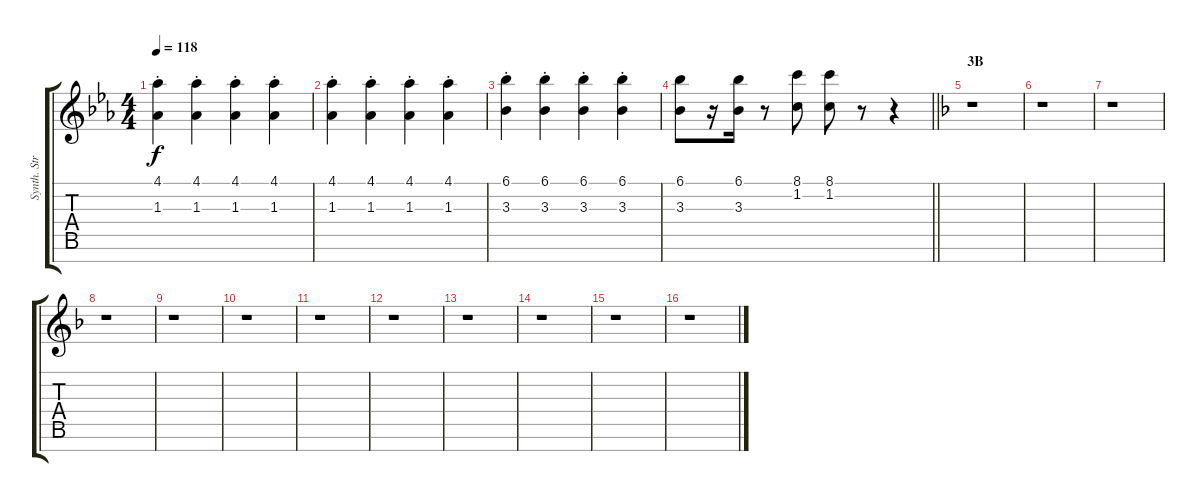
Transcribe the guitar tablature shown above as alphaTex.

\track ("Synth. Strings I" "Synth. Str") {instrument stringensemble1}
\staff {score tabs}
\tuning (E5 B4 G4 D4 A3 E3 B2) {hide}
\ts (4 4)
\tempo 118
\clef g2
\ks eb
(4.1{st} 1.3{st}).4{dy f} (4.1{st} 1.3{st}).4 (4.1{st} 1.3{st}).4 (4.1{st} 1.3{st}).4 |
(4.1{st} 1.3{st}).4 (4.1{st} 1.3{st}).4 (4.1{st} 1.3{st}).4 (4.1{st} 1.3{st}).4 |
(6.1{st} 3.3{st}).4 (6.1{st} 3.3{st}).4 (6.1{st} 3.3{st}).4 (6.1{st} 3.3{st}).4 |
\barLineRight lightlight
(6.1 3.3).8 r.16 (6.1 3.3).16 r.8 (8.1 1.2).8 (8.1 1.2).8 r.8 r.4 |
\section ("" "3B")
\ks f
r.1 |
r.1 |
r.1 |
r.1 |
r.1 |
r.1 |
r.1 |
r.1 |
r.1 |
r.1 |
r.1 |
r.1
